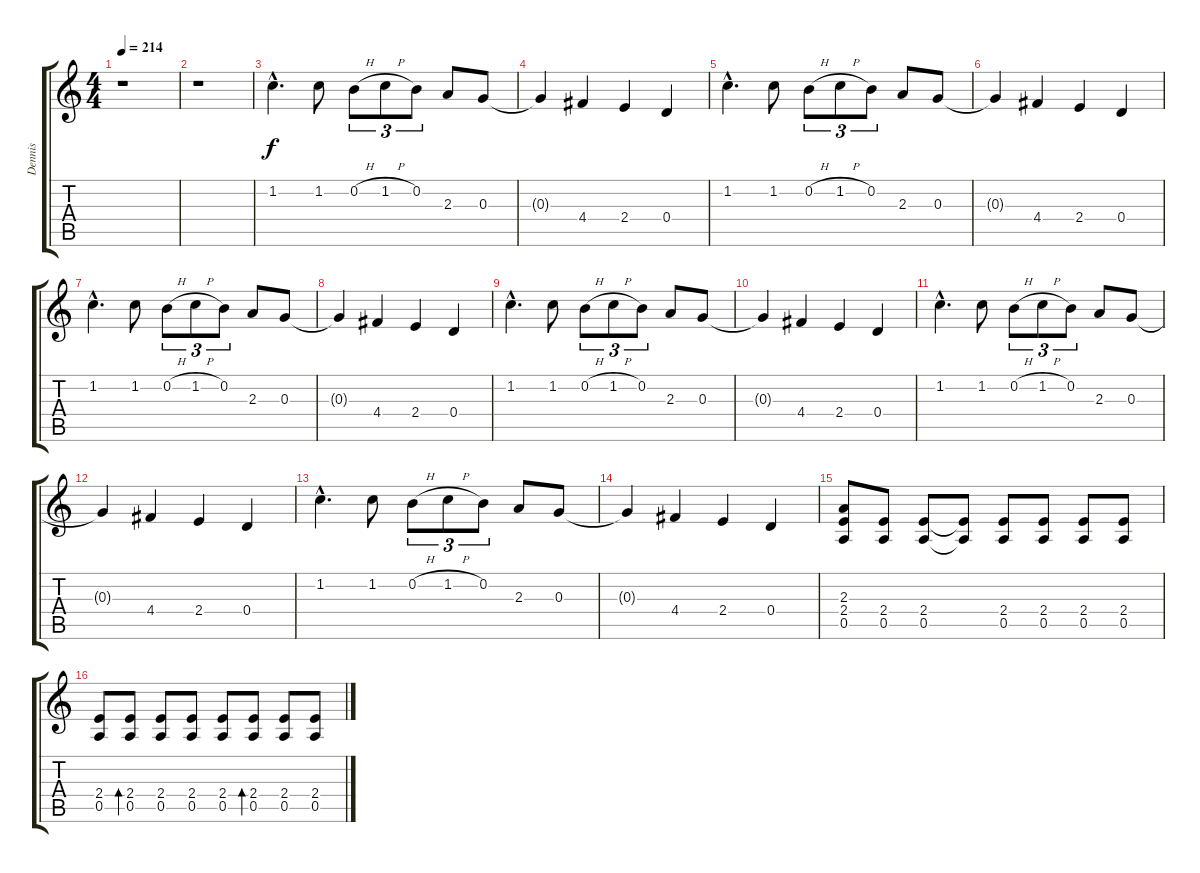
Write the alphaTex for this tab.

\track ("Dennis" "Dennis") {instrument distortionguitar}
\staff {score tabs}
\tuning (E4 B3 G3 D3 A2 E2) {hide}
\ts (4 4)
\tempo 214
\clef g2
\ks c
r.1{dy f instrument distortionguitar} |
r.1 |
1.2{hac}.4{d} 1.2.8 0.2{h}.8{tu (3 2)} 1.2{h}.8{tu (3 2)} 0.2.8{tu (3 2)} 2.3.8 0.3.8 |
0.3{t}.4 4.4.4 2.4.4 0.4.4 |
1.2{hac}.4{d} 1.2.8 0.2{h}.8{tu (3 2)} 1.2{h}.8{tu (3 2)} 0.2.8{tu (3 2)} 2.3.8 0.3.8 |
0.3{t}.4 4.4.4 2.4.4 0.4.4 |
1.2{hac}.4{d} 1.2.8 0.2{h}.8{tu (3 2)} 1.2{h}.8{tu (3 2)} 0.2.8{tu (3 2)} 2.3.8 0.3.8 |
0.3{t}.4 4.4.4 2.4.4 0.4.4 |
1.2{hac}.4{d} 1.2.8 0.2{h}.8{tu (3 2)} 1.2{h}.8{tu (3 2)} 0.2.8{tu (3 2)} 2.3.8 0.3.8 |
0.3{t}.4 4.4.4 2.4.4 0.4.4 |
1.2{hac}.4{d} 1.2.8 0.2{h}.8{tu (3 2)} 1.2{h}.8{tu (3 2)} 0.2.8{tu (3 2)} 2.3.8 0.3.8 |
0.3{t}.4 4.4.4 2.4.4 0.4.4 |
1.2{hac}.4{d} 1.2.8 0.2{h}.8{tu (3 2)} 1.2{h}.8{tu (3 2)} 0.2.8{tu (3 2)} 2.3.8 0.3.8 |
0.3{t}.4 4.4.4 2.4.4 0.4.4 |
(2.3 2.4 0.5).8 (2.4 0.5).8 (2.4 0.5).8 (2.4{t} 0.5{t}).8 (2.4 0.5).8 (2.4 0.5).8 (2.4 0.5).8 (2.4 0.5).8 |
(2.4 0.5).8 (2.4 0.5).8{bd 240} (2.4 0.5).8 (2.4 0.5).8 (2.4 0.5).8 (2.4 0.5).8{bd 240} (2.4 0.5).8 (2.4 0.5).8
